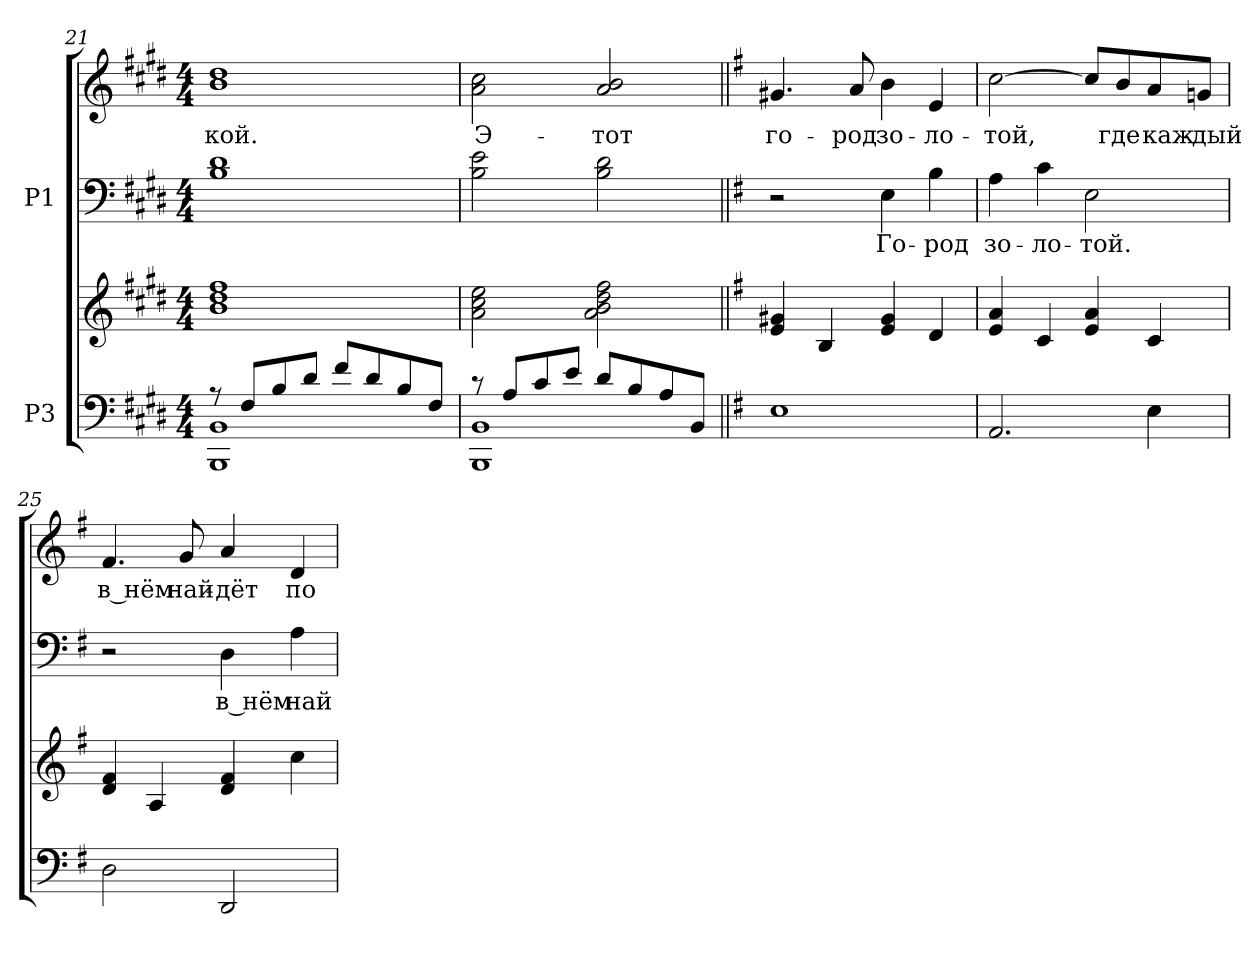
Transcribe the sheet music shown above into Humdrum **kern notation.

**kern	**kern	**kern	**text	**kern	**text
*part2	*part2	*part1	*part1	*part1	*part1
*staff4	*staff3	*staff2	*staff2	*staff1	*staff1
*I"P3	*	*I"P1	*	*	*
*clefF4	*clefG2	*clefF4	*	*clefG2	*
*k[f#c#g#d#]	*k[f#c#g#d#]	*k[f#c#g#d#]	*	*k[f#c#g#d#]	*
*E:	*E:	*E:	*	*E:	*
*M4/4	*M4/4	*M4/4	*	*M4/4	*
=21	=21	=21	=21	=21	=21
*^	*	*	*	*	*
!	!	!	!	!	!	!LO:LY:b:color=#000000
8r	1BBBi 1BBi	1bi 1dd#i 1ff#i	1Bi 1d#i	.	1bi 1dd#i	-кой.
8F#i/L	.	.	.	.	.	.
8Bi/	.	.	.	.	.	.
8d#i/J	.	.	.	.	.	.
8f#i/L	.	.	.	.	.	.
8d#i/	.	.	.	.	.	.
8Bi/	.	.	.	.	.	.
8F#i/J	.	.	.	.	.	.
!!LO:LB:g=z
=22	=22	=22	=22	=22	=22	=22
!	!	!	!	!	!	!LO:LY:b:color=#000000
8r	1BBBi 1BBi	2ai\ 2cc#i 2eei	2Bi\ 2ei	.	2ai\ 2cc#i	Э-
8Ai/L	.	.	.	.	.	.
8c#i/	.	.	.	.	.	.
8ei/J	.	.	.	.	.	.
!	!	!	!	!	!	!LO:LY:b:color=#000000
8d#i/L	.	2ai\ 2bi 2dd#i 2ff#i	2Bi\ 2d#i	.	2ai/ 2bi	-тот
8Bi/	.	.	.	.	.	.
8Ai/	.	.	.	.	.	.
8BBi/J	.	.	.	.	.	.
*v	*v	*	*	*	*	*
=23||	=23||	=23||	=23||	=23||	=23||
*k[f#]	*k[f#]	*k[f#]	*	*k[f#]	*
*e:	*e:	*e:	*	*e:	*
!	!	!	!	!	!LO:LY:b:color=#000000
1Ei	4ei/ 4g#Xi	2r	.	4.g#Xi/	го-
.	4Bi/	.	.	.	.
!	!	!	!	!	!LO:LY:b:color=#000000
.	.	.	.	8ai/	-род
!	!	!	!LO:LY:a:color=#000000	!	!
!	!	!	!	!	!LO:LY:b:color=#000000
.	4ei/ 4g#i	4Ei\	Го-	4bi\	зо-
!	!	!	!LO:LY:a:color=#000000	!	!
!	!	!	!	!	!LO:LY:b:color=#000000
.	4di/	4Bi\	-род	4ei/	-ло-
=24	=24	=24	=24	=24	=24
!	!	!	!LO:LY:a:color=#000000	!	!
!	!	!	!	!	!LO:LY:b:color=#000000
2.AAi/	4ei/ 4ai	4Ai\	зо-	[>2cci\	-той,
!	!	!	!LO:LY:a:color=#000000	!	!
.	4ci/	4ci\	-ло-	.	.
!	!	!	!LO:LY:a:color=#000000	!	!
.	4ei/ 4ai	2Ei\	-той.	8cci/L]	.
!	!	!	!	!	!LO:LY:b:color=#000000
.	.	.	.	8bi/	где
!	!	!	!	!	!LO:LY:b:color=#000000
4Ei\	4ci/	.	.	8ai/	каж-
!	!	!	!	!	!LO:LY:b:color=#000000
.	.	.	.	8gni/J	-дый
=25	=25	=25	=25	=25	=25
!	!	!	!	!	!LO:LY:b:color=#000000
2Di\	4di/ 4f#i	2r	.	4.f#i/	в нём
.	4Ai/	.	.	.	.
!	!	!	!	!	!LO:LY:b:color=#000000
.	.	.	.	8gi/	най-
!	!	!	!LO:LY:a:color=#000000	!	!
!	!	!	!	!	!LO:LY:b:color=#000000
2DDi/	4di/ 4f#i	4Di\	в нём	4ai/	-дёт
!	!	!	!LO:LY:a:color=#000000	!	!
!	!	!	!	!	!LO:LY:b:color=#000000
.	4cci\	4Ai\	най-	4di/	по-
=	=	=	=	=	=
*-	*-	*-	*-	*-	*-
